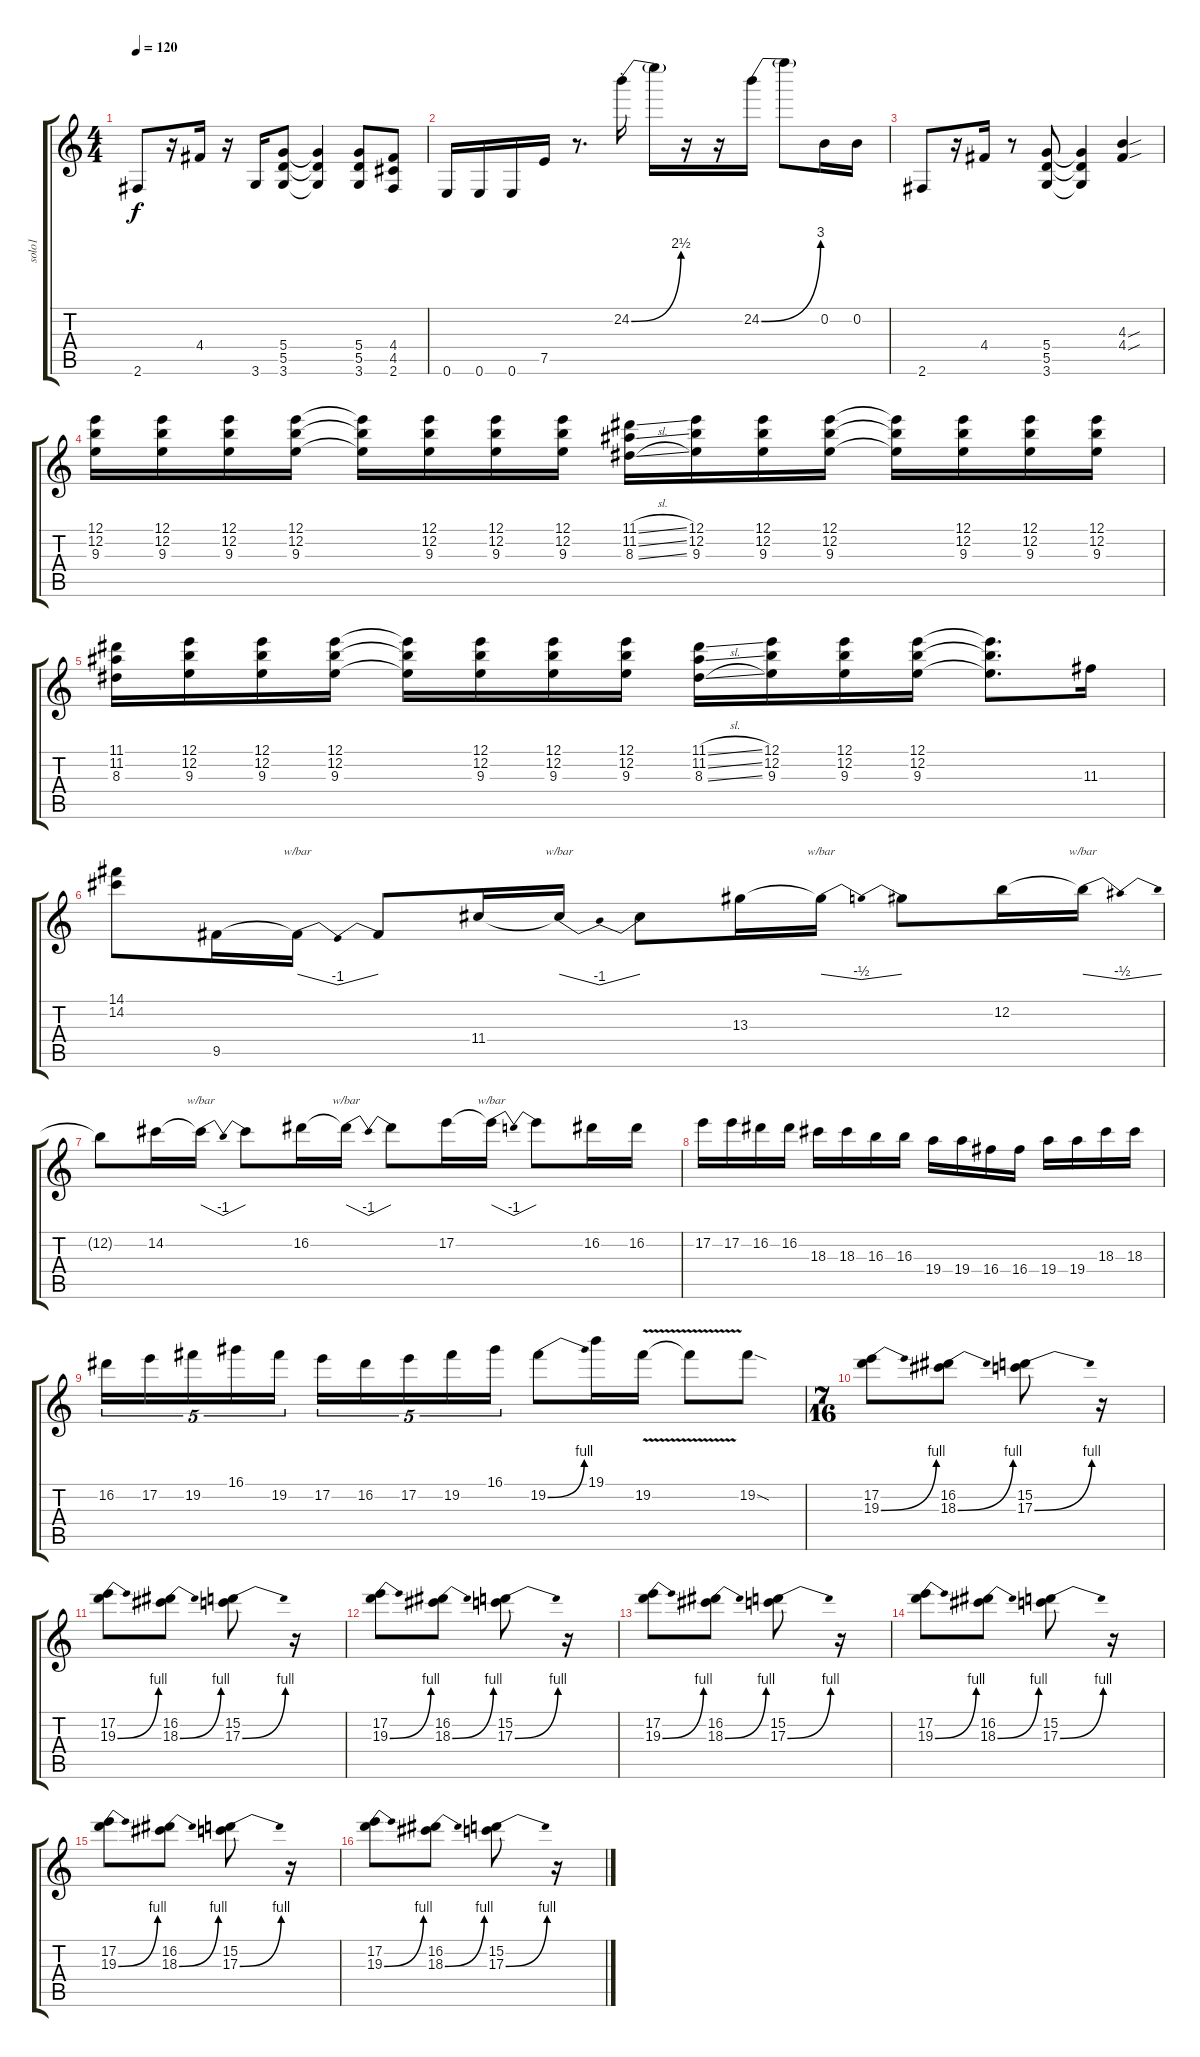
\track ("solo1" "solo1") {instrument overdrivenguitar}
\staff {score tabs}
\tuning (E4 B3 G3 D3 A2 E2) {hide}
\ts (4 4)
\tempo 120
\clef g2
\ks c
2.6.8{dy f} r.16 4.4.16 r.16 3.6.16 (5.4 5.5 3.6).8 (5.4{t} 5.5{t} 3.6{t}).4 (5.4 5.5 3.6).8 (4.4 4.5 2.6).8 |
0.6.16 0.6.16 0.6.16 7.5.16 r.8{d} 24.2{be (bend 0 0 60 10) st}.16 24.2{t}.16 r.16 r.16 24.2{be (bend 0 0 60 12)}.16 24.2{t}.8 0.2.16 0.2.16 |
2.6.8 r.16 4.4.16 r.8 (5.4 5.5 3.6).8 (5.4{t} 5.5{t} 3.6{t}).4 (4.3{sou} 4.4{sou}).4 |
(12.1 12.2 9.3).16 (12.1 12.2 9.3).16 (12.1 12.2 9.3).16 (12.1 12.2 9.3).16 (12.1{t} 12.2{t} 9.3{t}).16 (12.1 12.2 9.3).16 (12.1 12.2 9.3).16 (12.1 12.2 9.3).16 (11.1{sl} 11.2{sl} 8.3{sl}).16 (12.1 12.2 9.3).16 (12.1 12.2 9.3).16 (12.1 12.2 9.3).16 (12.1{t} 12.2{t} 9.3{t}).16 (12.1 12.2 9.3).16 (12.1 12.2 9.3).16 (12.1 12.2 9.3).16 |
(11.1 11.2 8.3).16 (12.1 12.2 9.3).16 (12.1 12.2 9.3).16 (12.1 12.2 9.3).16 (12.1{t} 12.2{t} 9.3{t}).16 (12.1 12.2 9.3).16 (12.1 12.2 9.3).16 (12.1 12.2 9.3).16 (11.1{sl} 11.2{sl} 8.3{sl}).16 (12.1 12.2 9.3).16 (12.1 12.2 9.3).16 (12.1 12.2 9.3).16 (12.1{t} 12.2{t} 9.3{t}).8{d} 11.3.16 |
(14.1 14.2).8 9.5.16 9.5{t}.16{tbe (dip default 0 0 30 -4 60 0)} 9.5{t}.8 11.4.16 11.4{t}.16{tbe (dip default 0 0 30 -4 60 0)} 11.4{t}.8 13.3.16 13.3{t}.16{tbe (dip default 0 0 30 -2 60 0)} 13.3{t}.8 12.2.16 12.2{t}.16{tbe (dip default 0 0 30 -2 60 0)} |
12.2{t}.8 14.2.16 14.2{t}.16{tbe (dip default 0 0 30 -4 60 0)} 14.2{t}.8 16.2.16 16.2{t}.16{tbe (dip default 0 0 30 -4 60 0)} 16.2{t}.8 17.2.16 17.2{t}.16{tbe (dip default 0 0 30 -4 60 0)} 17.2{t}.8 16.2.16 16.2.16 |
17.2.16 17.2.16 16.2.16 16.2.16 18.3.16 18.3.16 16.3.16 16.3.16 19.4.16 19.4.16 16.4.16 16.4.16 19.4.16 19.4.16 18.3.16 18.3.16 |
16.2.16{tu (5 4)} 17.2.16{tu (5 4)} 19.2.16{tu (5 4)} 16.1.16{tu (5 4)} 19.2.16{tu (5 4)} 17.2.16{tu (5 4)} 16.2.16{tu (5 4)} 17.2.16{tu (5 4)} 19.2.16{tu (5 4)} 16.1.16{tu (5 4)} 19.2{be (bend 0 0 60 4)}.8 19.1.16 19.2{v}.16 19.2{t}.8 19.2{sod}.8 |
\ts (7 16)
(17.2 19.3{be (bend 0 0 60 4)}).8 (16.2 18.3{be (bend 0 0 60 4)}).8 (15.2 17.3{be (bend 0 0 60 4)}).8 r.16 |
(17.2 19.3{be (bend 0 0 60 4)}).8 (16.2 18.3{be (bend 0 0 60 4)}).8 (15.2 17.3{be (bend 0 0 60 4)}).8 r.16 |
(17.2 19.3{be (bend 0 0 60 4)}).8 (16.2 18.3{be (bend 0 0 60 4)}).8 (15.2 17.3{be (bend 0 0 60 4)}).8 r.16 |
(17.2 19.3{be (bend 0 0 60 4)}).8 (16.2 18.3{be (bend 0 0 60 4)}).8 (15.2 17.3{be (bend 0 0 60 4)}).8 r.16 |
(17.2 19.3{be (bend 0 0 60 4)}).8 (16.2 18.3{be (bend 0 0 60 4)}).8 (15.2 17.3{be (bend 0 0 60 4)}).8 r.16 |
(17.2 19.3{be (bend 0 0 60 4)}).8 (16.2 18.3{be (bend 0 0 60 4)}).8 (15.2 17.3{be (bend 0 0 60 4)}).8 r.16 |
(17.2 19.3{be (bend 0 0 60 4)}).8 (16.2 18.3{be (bend 0 0 60 4)}).8 (15.2 17.3{be (bend 0 0 60 4)}).8 r.16
